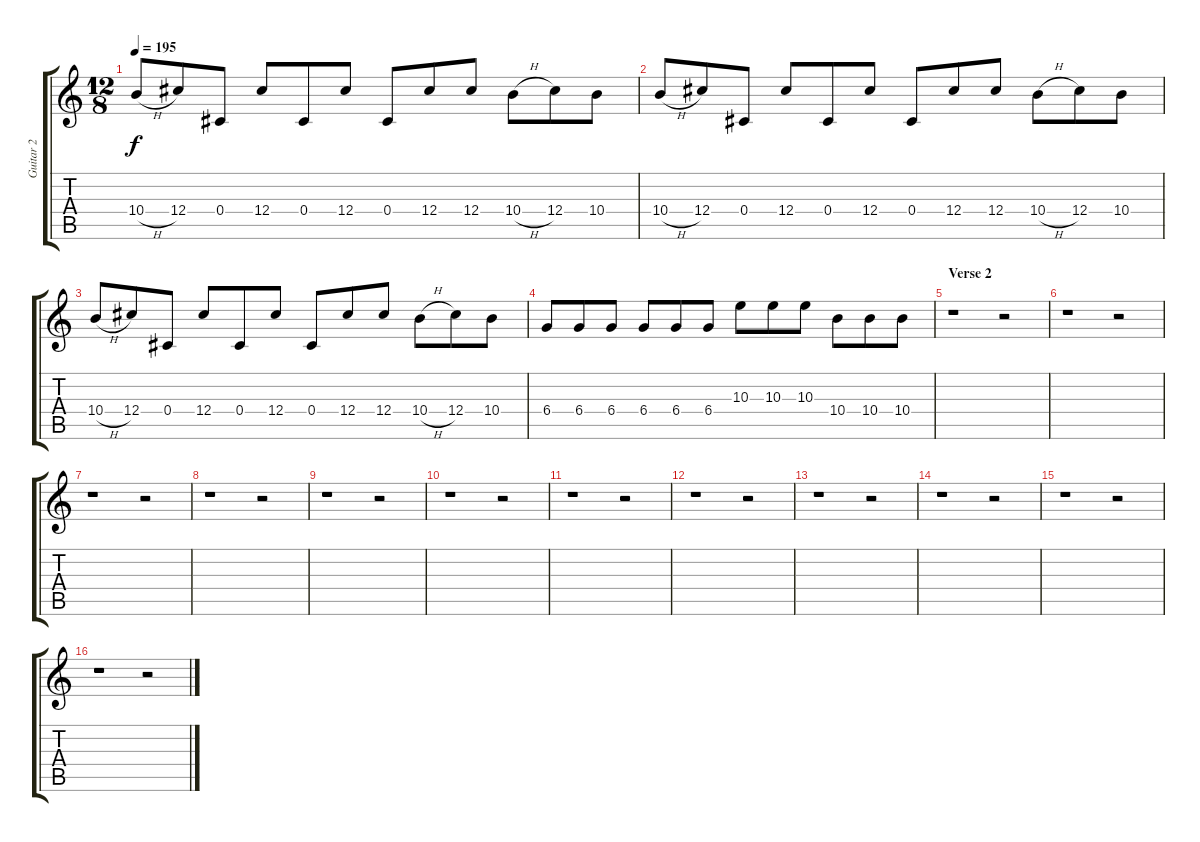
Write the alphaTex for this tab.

\track ("Guitar 2" "Guitar 2") {instrument distortionguitar}
\staff {score tabs}
\tuning (Eb4 Bb3 Gb3 Db3 Ab2 Db2) {hide}
\ts (12 8)
\tempo 195
\clef g2
\ks c
10.4{h}.8{dy f} 12.4.8 0.4.8 12.4.8 0.4.8 12.4.8 0.4.8 12.4.8 12.4.8 10.4{h}.8 12.4.8 10.4.8 |
10.4{h}.8 12.4.8 0.4.8 12.4.8 0.4.8 12.4.8 0.4.8 12.4.8 12.4.8 10.4{h}.8 12.4.8 10.4.8 |
10.4{h}.8 12.4.8 0.4.8 12.4.8 0.4.8 12.4.8 0.4.8 12.4.8 12.4.8 10.4{h}.8 12.4.8 10.4.8 |
6.4.8 6.4.8 6.4.8 6.4.8 6.4.8 6.4.8 10.3.8 10.3.8 10.3.8 10.4.8 10.4.8 10.4.8 |
\section ("" "Verse 2")
r.1 r.2 |
r.1 r.2 |
r.1 r.2 |
r.1 r.2 |
r.1 r.2 |
r.1 r.2 |
r.1 r.2 |
r.1 r.2 |
r.1 r.2 |
r.1 r.2 |
r.1 r.2 |
r.1 r.2
